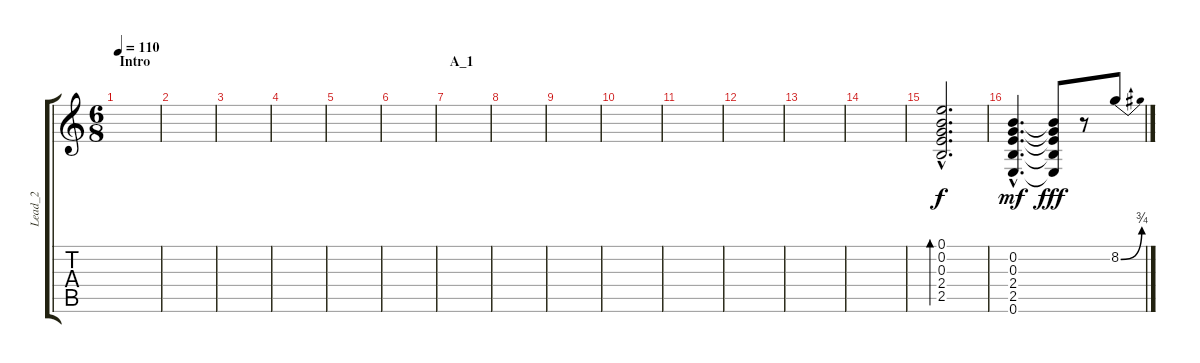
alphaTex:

\track ("Lead_2" "Lead_2") {instrument acousticguitarnylon}
\staff {score tabs}
\tuning (E4 B3 G3 D3 A2 E2) {hide}
\ts (6 8)
\section ("" "Intro")
\tempo 110
\clef g2
\ks c
|
|
|
|
|
|
\section ("" "A_1")
|
|
|
|
|
|
|
|
(0.1{hac} 0.2{hac} 0.3{hac} 2.4{hac} 2.5{hac}).2{d bd 480 volume 16 balance 13 instrument acousticguitarsteel} |
(0.2{hac} 0.3{hac} 2.4{hac} 2.5{hac} 0.6{hac}).4{d dy mf} (0.2{t} 0.3{t} 2.4{t} 2.5{t} 0.6{t}).8{dy fff} r.8{volume 13 balance 6 instrument acousticguitarsteel} 8.2{be (bend 0 0 60 3)}.8
